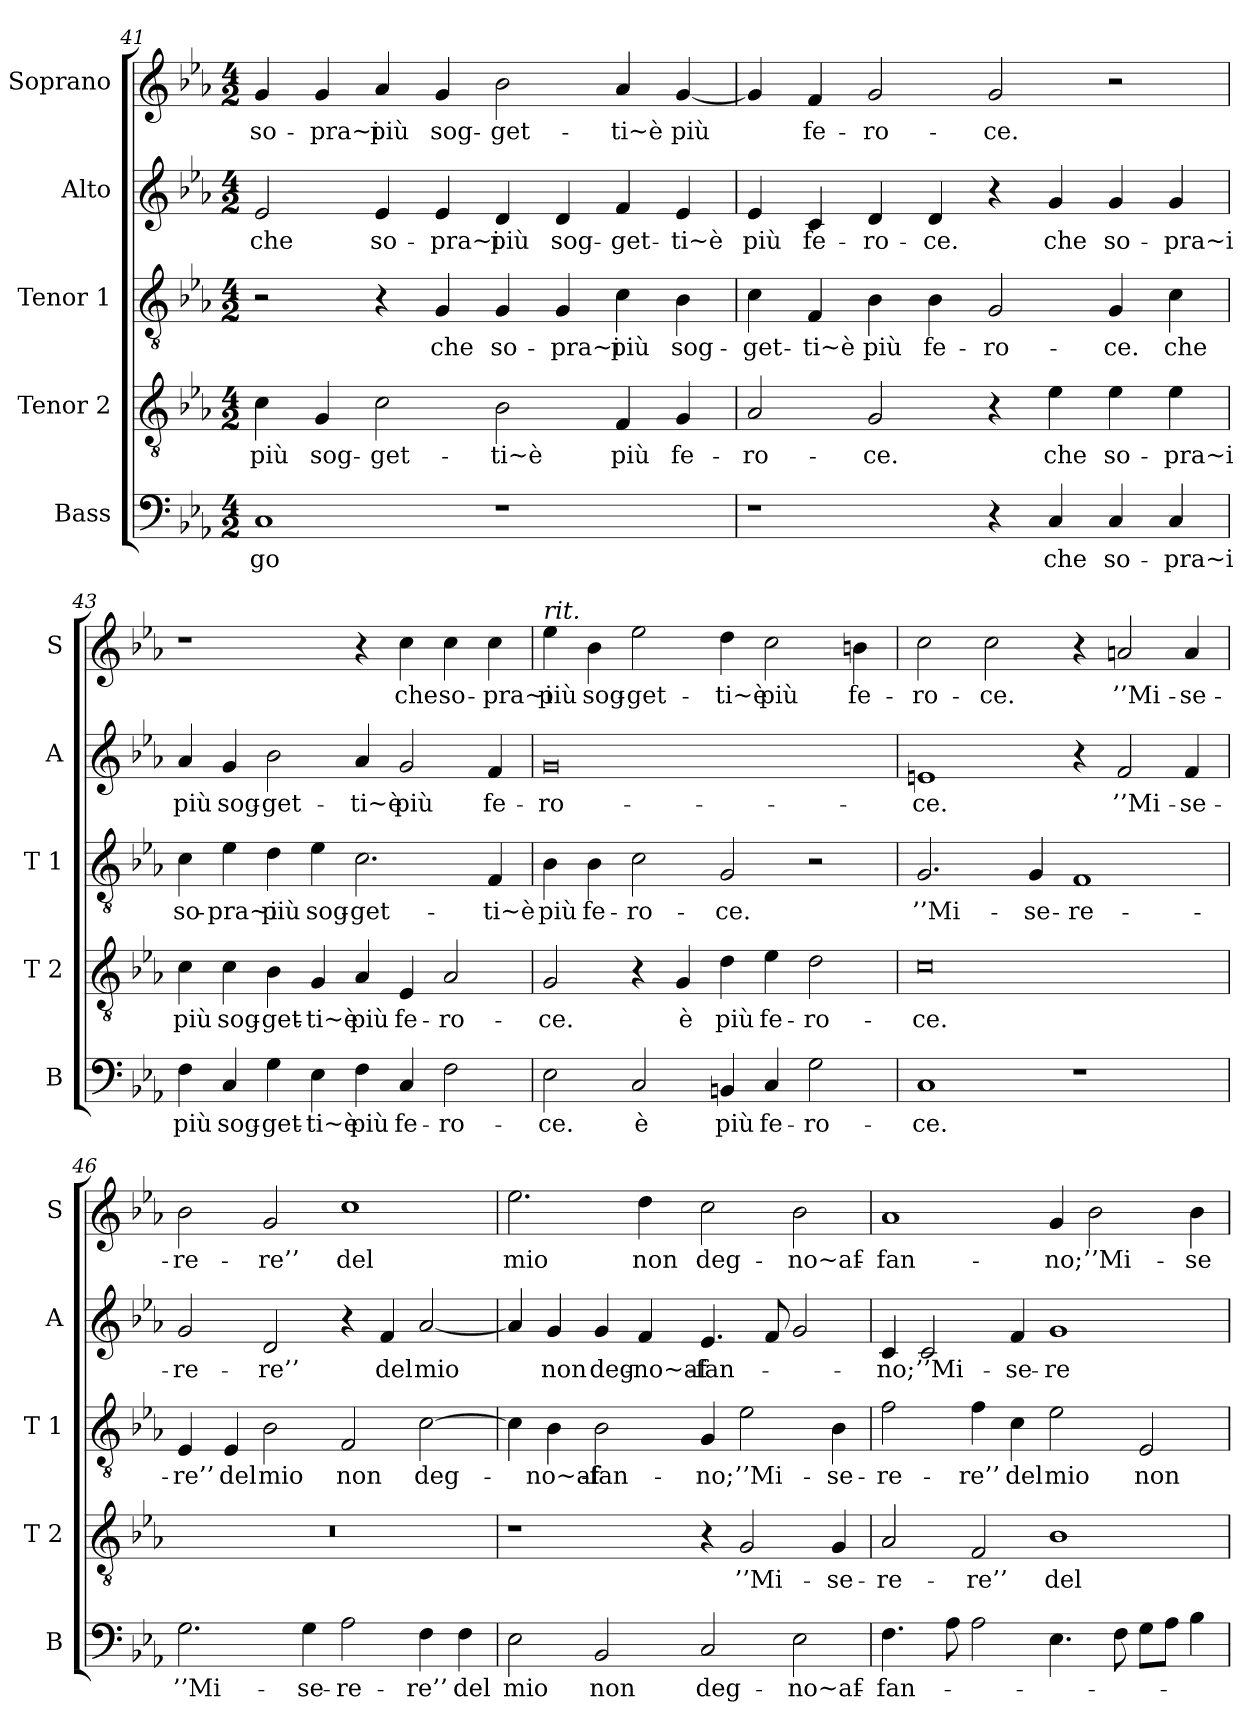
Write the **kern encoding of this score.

**kern	**text	**kern	**text	**kern	**text	**kern	**text	**kern	**text
*part5	*part5	*part4	*part4	*part3	*part3	*part2	*part2	*part1	*part1
*staff5	*staff5	*staff4	*staff4	*staff3	*staff3	*staff2	*staff2	*staff1	*staff1
*I"Bass	*	*I"Tenor 2	*	*I"Tenor 1	*	*I"Alto	*	*I"Soprano	*
*I'B	*	*I'T 2	*	*I'T 1	*	*I'A	*	*I'S	*
*clefF4	*	*clefGv2	*	*clefGv2	*	*clefG2	*	*clefG2	*
*k[b-e-a-]	*	*k[b-e-a-]	*	*k[b-e-a-]	*	*k[b-e-a-]	*	*k[b-e-a-]	*
*E-:	*	*E-:	*	*E-:	*	*E-:	*	*E-:	*
*M4/2	*	*M4/2	*	*M4/2	*	*M4/2	*	*M4/2	*
=41	=41	=41	=41	=41	=41	=41	=41	=41	=41
!	!LO:LY:b	!	!LO:LY:b	!	!	!	!LO:LY:b	!	!LO:LY:b
1C	-go	4c\	più	2r	.	2e-/	che	4g/	so-
!	!	!	!LO:LY:b	!	!	!	!	!	!LO:LY:b
.	.	4G/	sog-	.	.	.	.	4g/	-pra~i
!	!	!	!LO:LY:b	!	!	!	!LO:LY:b	!	!LO:LY:b
.	.	2c\	-get-	4r	.	4e-/	so-	4a-/	più
!	!	!	!	!	!LO:LY:b	!	!LO:LY:b	!	!LO:LY:b
.	.	.	.	4G/	che	4e-/	-pra~i	4g/	sog-
!	!	!	!LO:LY:b	!	!LO:LY:b	!	!LO:LY:b	!	!LO:LY:b
1r	.	2B-\	-ti~è	4G/	so-	4d/	più	2b-\	-get-
!	!	!	!	!	!LO:LY:b	!	!LO:LY:b	!	!
.	.	.	.	4G/	-pra~i	4d/	sog-	.	.
!	!	!	!LO:LY:b	!	!LO:LY:b	!	!LO:LY:b	!	!LO:LY:b
.	.	4F/	più	4c\	più	4f/	-get-	4a-/	-ti~è
!	!	!	!LO:LY:b	!	!LO:LY:b	!	!LO:LY:b	!	!LO:LY:b
.	.	4G/	fe-	4B-\	sog-	4e-/	-ti~è	[4g/	più
!!LO:LB:g=z
=42	=42	=42	=42	=42	=42	=42	=42	=42	=42
!	!	!	!LO:LY:b	!	!LO:LY:b	!	!LO:LY:b	!	!
1r	.	2A-/	-ro-	4c\	-get-	4e-/	più	4g/]	.
!	!	!	!	!	!LO:LY:b	!	!LO:LY:b	!	!LO:LY:b
.	.	.	.	4F/	-ti~è	4c/	fe-	4f/	fe-
!	!	!	!LO:LY:b	!	!LO:LY:b	!	!LO:LY:b	!	!LO:LY:b
.	.	2G/	-ce.	4B-\	più	4d/	-ro-	2g/	-ro-
!	!	!	!	!	!LO:LY:b	!	!LO:LY:b	!	!
.	.	.	.	4B-\	fe-	4d/	-ce.	.	.
!	!	!	!	!	!LO:LY:b	!	!	!	!LO:LY:b
4r	.	4r	.	2G/	-ro-	4r	.	2g/	-ce.
!	!LO:LY:b	!	!LO:LY:b	!	!	!	!LO:LY:b	!	!
4C/	che	4e-\	che	.	.	4g/	che	.	.
!	!LO:LY:b	!	!LO:LY:b	!	!LO:LY:b	!	!LO:LY:b	!	!
4C/	so-	4e-\	so-	4G/	-ce.	4g/	so-	2r	.
!	!LO:LY:b	!	!LO:LY:b	!	!LO:LY:b	!	!LO:LY:b	!	!
4C/	-pra~i	4e-\	-pra~i	4c\	che	4g/	-pra~i	.	.
=43	=43	=43	=43	=43	=43	=43	=43	=43	=43
!	!LO:LY:b	!	!LO:LY:b	!	!LO:LY:b	!	!LO:LY:b	!	!
4F\	più	4c\	più	4c\	so-	4a-/	più	1r	.
!	!LO:LY:b	!	!LO:LY:b	!	!LO:LY:b	!	!LO:LY:b	!	!
4C/	sog-	4c\	sog-	4e-\	-pra~i	4g/	sog-	.	.
!	!LO:LY:b	!	!LO:LY:b	!	!LO:LY:b	!	!LO:LY:b	!	!
4G\	-get-	4B-\	-get-	4d\	più	2b-\	-get-	.	.
!	!LO:LY:b	!	!LO:LY:b	!	!LO:LY:b	!	!	!	!
4E-\	-ti~è	4G/	-ti~è	4e-\	sog-	.	.	.	.
!	!LO:LY:b	!	!LO:LY:b	!	!LO:LY:b	!	!LO:LY:b	!	!
4F\	più	4A-/	più	2.c\	-get-	4a-/	-ti~è	4r	.
!	!LO:LY:b	!	!LO:LY:b	!	!	!	!LO:LY:b	!	!LO:LY:b
4C/	fe-	4E-/	fe-	.	.	2g/	più	4cc\	che
!	!LO:LY:b	!	!LO:LY:b	!	!	!	!	!	!LO:LY:b
2F\	-ro-	2A-/	-ro-	.	.	.	.	4cc\	so-
!	!	!	!	!	!LO:LY:b	!	!LO:LY:b	!	!LO:LY:b
.	.	.	.	4F/	-ti~è	4f/	fe-	4cc\	-pra~i
=44	=44	=44	=44	=44	=44	=44	=44	=44	=44
!	!	!	!	!	!	!	!	!LO:TX:a:i:t=rit.	!
!	!LO:LY:b	!	!LO:LY:b	!	!LO:LY:b	!	!LO:LY:b	!	!LO:LY:b
2E-\	-ce.	2G/	-ce.	4B-\	più	0g	-ro-	4ee-\	più
!	!	!	!	!	!LO:LY:b	!	!	!	!LO:LY:b
.	.	.	.	4B-\	fe-	.	.	4b-\	sog-
!	!LO:LY:b	!	!	!	!LO:LY:b	!	!	!	!LO:LY:b
2C/	è	4r	.	2c\	-ro-	.	.	2ee-\	-get-
!	!	!	!LO:LY:b	!	!	!	!	!	!
.	.	4G/	è	.	.	.	.	.	.
!	!LO:LY:b	!	!LO:LY:b	!	!LO:LY:b	!	!	!	!LO:LY:b
4BBn/	più	4d\	più	2G/	-ce.	.	.	4dd\	-ti~è
!	!LO:LY:b	!	!LO:LY:b	!	!	!	!	!	!LO:LY:b
4C/	fe-	4e-\	fe-	.	.	.	.	2cc\	più
!	!LO:LY:b	!	!LO:LY:b	!	!	!	!	!	!
2G\	-ro-	2d\	-ro-	2r	.	.	.	.	.
!	!	!	!	!	!	!	!	!	!LO:LY:b
.	.	.	.	.	.	.	.	4bn\	fe-
!!LO:PB:g=z
=45	=45	=45	=45	=45	=45	=45	=45	=45	=45
!	!LO:LY:b	!	!LO:LY:b	!	!LO:LY:b	!	!LO:LY:b	!	!LO:LY:b
1C	-ce.	0c	-ce.	2.G/	’’Mi-	1en	-ce.	2cc\	-ro-
!	!	!	!	!	!	!	!	!	!LO:LY:b
.	.	.	.	.	.	.	.	2cc\	-ce.
!	!	!	!	!	!LO:LY:b	!	!	!	!
.	.	.	.	4G/	-se-	.	.	.	.
!	!	!	!	!	!LO:LY:b	!	!	!	!
1r	.	.	.	1F	-re-	4r	.	4r	.
!	!	!	!	!	!	!	!LO:LY:b	!	!LO:LY:b
.	.	.	.	.	.	2f/	’’Mi-	2an/	’’Mi-
!	!	!	!	!	!	!	!LO:LY:b	!	!LO:LY:b
.	.	.	.	.	.	4f/	-se-	4a/	-se-
=46	=46	=46	=46	=46	=46	=46	=46	=46	=46
!	!LO:LY:b	!	!	!	!LO:LY:b	!	!LO:LY:b	!	!LO:LY:b
2.G\	’’Mi-	0r	.	4E-/	-re’’	2g/	-re-	2b-\	-re-
!	!	!	!	!	!LO:LY:b	!	!	!	!
.	.	.	.	4E-/	del	.	.	.	.
!	!	!	!	!	!LO:LY:b	!	!LO:LY:b	!	!LO:LY:b
.	.	.	.	2B-\	mio	2d/	-re’’	2g/	-re’’
!	!LO:LY:b	!	!	!	!	!	!	!	!
4G\	-se-	.	.	.	.	.	.	.	.
!	!LO:LY:b	!	!	!	!LO:LY:b	!	!	!	!LO:LY:b
2A-\	-re-	.	.	2F/	non	4r	.	1cc	del
!	!	!	!	!	!	!	!LO:LY:b	!	!
.	.	.	.	.	.	4f/	del	.	.
!	!LO:LY:b	!	!	!	!LO:LY:b	!	!LO:LY:b	!	!
4F\	-re’’	.	.	[2c\	deg-	[2a-/	mio	.	.
!	!LO:LY:b	!	!	!	!	!	!	!	!
4F\	del	.	.	.	.	.	.	.	.
=47	=47	=47	=47	=47	=47	=47	=47	=47	=47
!	!LO:LY:b	!	!	!	!	!	!	!	!LO:LY:b
2E-\	mio	1r	.	4c\]	.	4a-/]	.	2.ee-\	mio
!	!	!	!	!	!LO:LY:b	!	!LO:LY:b	!	!
.	.	.	.	4B-\	-no~af-	4g/	non	.	.
!	!LO:LY:b	!	!	!	!LO:LY:b	!	!LO:LY:b	!	!
2BB-/	non	.	.	2B-\	-fan-	4g/	deg-	.	.
!	!	!	!	!	!	!	!LO:LY:b	!	!LO:LY:b
.	.	.	.	.	.	4f/	-no~af-	4dd\	non
!	!LO:LY:b	!	!	!	!LO:LY:b	!	!LO:LY:b	!	!LO:LY:b
2C/	deg-	4r	.	4G/	-no;	4.e-/	-fan-	2cc\	deg-
!	!	!	!LO:LY:b	!	!LO:LY:b	!	!	!	!
.	.	2G/	’’Mi-	2e-\	’’Mi-	.	.	.	.
.	.	.	.	.	.	8f/	.	.	.
!	!LO:LY:b	!	!	!	!	!	!	!	!LO:LY:b
2E-\	-no~af-	.	.	.	.	2g/	.	2b-\	-no~af-
!	!	!	!LO:LY:b	!	!LO:LY:b	!	!	!	!
.	.	4G/	-se-	4B-\	-se-	.	.	.	.
!!LO:LB:g=z
=48	=48	=48	=48	=48	=48	=48	=48	=48	=48
!	!LO:LY:b	!	!LO:LY:b	!	!LO:LY:b	!	!LO:LY:b	!	!LO:LY:b
4.F\	-fan-	2A-/	-re-	2f\	-re-	4c/	-no;	1a-	-fan-
!	!	!	!	!	!	!	!LO:LY:b	!	!
.	.	.	.	.	.	2c/	’’Mi-	.	.
8A-\	.	.	.	.	.	.	.	.	.
!	!	!	!LO:LY:b	!	!LO:LY:b	!	!	!	!
2A-\	.	2F/	-re’’	4f\	-re’’	.	.	.	.
!	!	!	!	!	!LO:LY:b	!	!LO:LY:b	!	!
.	.	.	.	4c\	del	4f/	-se-	.	.
!	!	!	!LO:LY:b	!	!LO:LY:b	!	!LO:LY:b	!	!LO:LY:b
4.E-\	.	1B-	del	2e-\	mio	1g	-re-	4g/	-no;
!	!	!	!	!	!	!	!	!	!LO:LY:b
.	.	.	.	.	.	.	.	2b-\	’’Mi-
8F\	.	.	.	.	.	.	.	.	.
!	!	!	!	!	!LO:LY:b	!	!	!	!
8G\L	.	.	.	2E-/	non	.	.	.	.
8A-\J	.	.	.	.	.	.	.	.	.
!	!	!	!	!	!	!	!	!	!LO:LY:b
4B-\	.	.	.	.	.	.	.	4b-\	-se-
=	=	=	=	=	=	=	=	=	=
*-	*-	*-	*-	*-	*-	*-	*-	*-	*-
